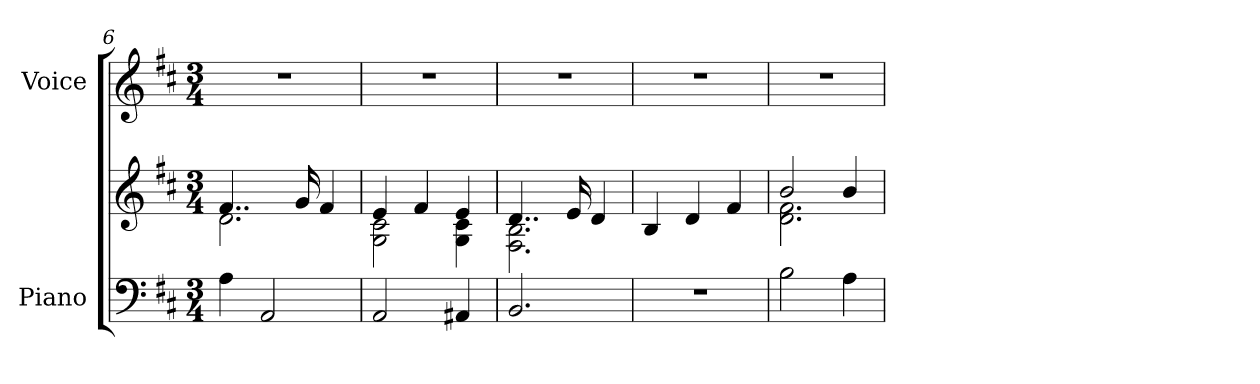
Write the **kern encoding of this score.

**kern	**kern	**kern
*part2	*part2	*part1
*staff3	*staff2	*staff1
*I"Piano	*	*I"Voice
*I'Pno	*	*
*clefF4	*clefG2	*clefG2
*k[f#c#]	*k[f#c#]	*k[f#c#]
*M3/4	*M3/4	*M3/4
=6	=6	=6
*	*^	*
4A\	4..f#/	2.d\	2.r
2AA/	.	.	.
.	16g/	.	.
.	4f#/	.	.
=7	=7	=7	=7
2AA/	4e/	2G\ 2c#\	2.r
.	4f#/	.	.
4AA#X/	4e/	4G\ 4c#\	.
=8	=8	=8	=8
2.BB/	4..d/	2.F#\ 2.B\	2.r
.	16e/	.	.
.	4d/	.	.
*	*v	*v	*
=9	=9	=9
2.r	4B/	2.r
.	4d/	.
.	4f#/	.
=10	=10	=10
*	*^	*
2B\	2b/	2.d\ 2.f#\	2.r
4A\	4b/	.	.
*	*v	*v	*
=	=	=
*-	*-	*-
